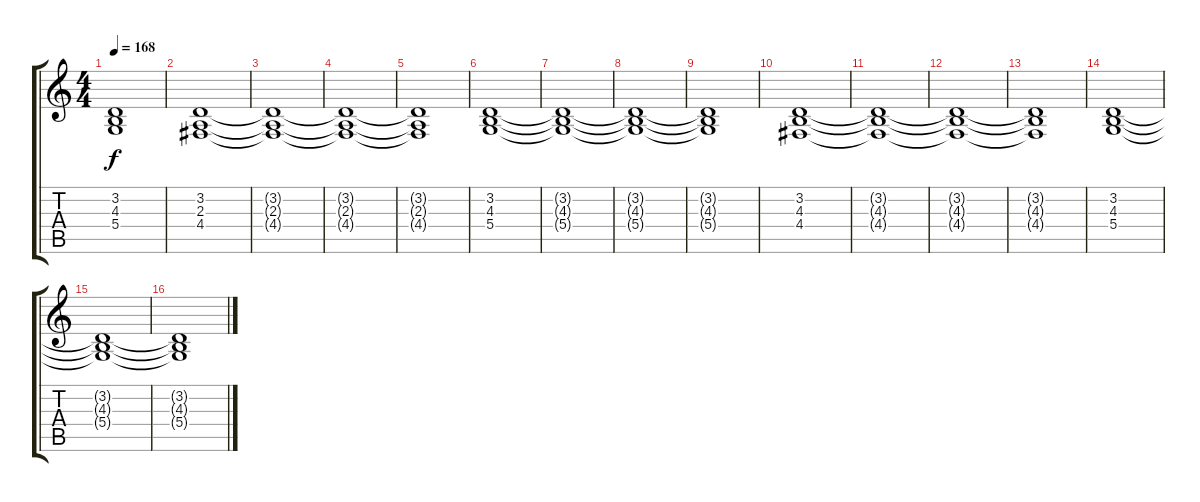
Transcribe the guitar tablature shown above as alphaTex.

\track "" {instrument stringensemble1}
\staff {score tabs}
\tuning (E4 B3 G3 D3 A2 E2) {hide}
\ts (4 4)
\tempo 168
\clef g2
\ks c
(3.2{t} 4.3{t} 5.4{t}).1{dy f} |
(3.2 2.3 4.4).1 |
(3.2{t} 2.3{t} 4.4{t}).1 |
(3.2{t} 2.3{t} 4.4{t}).1 |
(3.2{t} 2.3{t} 4.4{t}).1 |
(3.2 4.3 5.4).1 |
(3.2{t} 4.3{t} 5.4{t}).1 |
(3.2{t} 4.3{t} 5.4{t}).1 |
(3.2{t} 4.3{t} 5.4{t}).1 |
(3.2 4.3 4.4).1 |
(3.2{t} 4.3{t} 4.4{t}).1 |
(3.2{t} 4.3{t} 4.4{t}).1 |
(3.2{t} 4.3{t} 4.4{t}).1 |
(3.2 4.3 5.4).1 |
(3.2{t} 4.3{t} 5.4{t}).1 |
(3.2{t} 4.3{t} 5.4{t}).1
